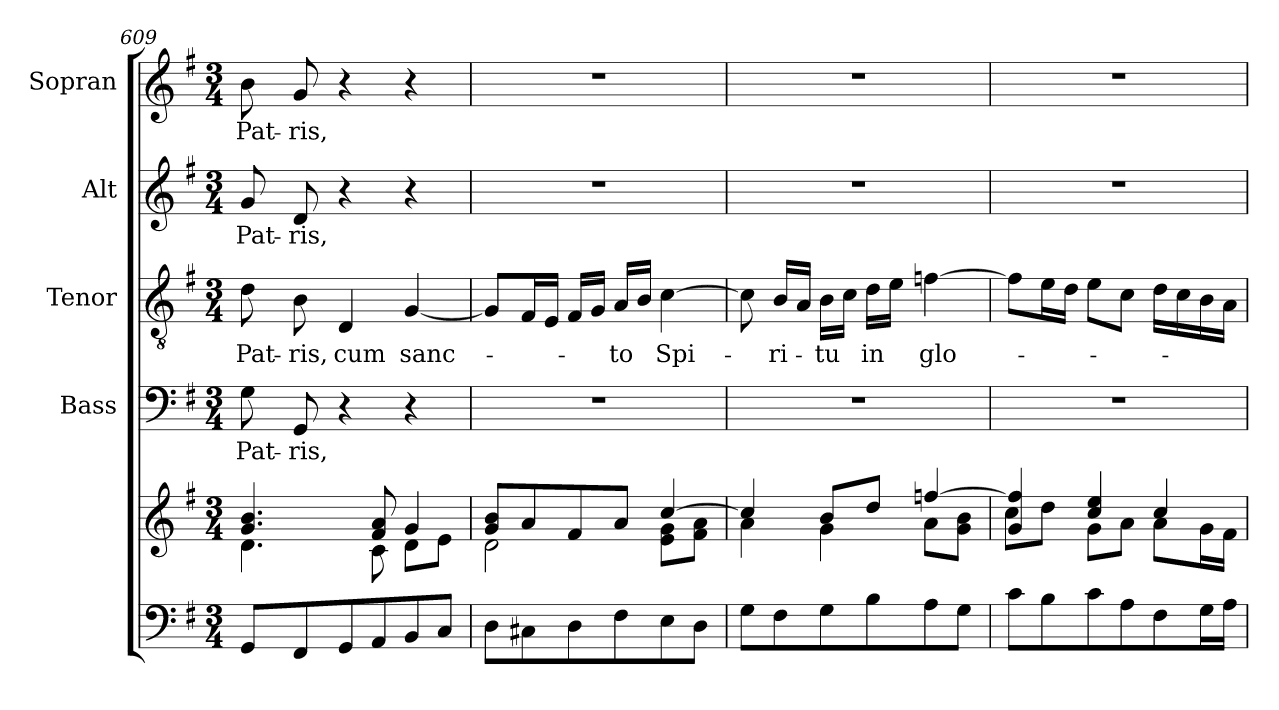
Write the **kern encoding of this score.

**kern	**kern	**kern	**text	**kern	**text	**kern	**text	**kern	**text
*part5	*part5	*part4	*part4	*part3	*part3	*part2	*part2	*part1	*part1
*staff6	*staff5	*staff4	*staff4	*staff3	*staff3	*staff2	*staff2	*staff1	*staff1
*	*	*I"Bass	*	*I"Tenor	*	*I"Alt	*	*I"Sopran	*
*	*	*I'B.	*	*I'T.	*	*I'A.	*	*I'S.	*
*clefF4	*clefG2	*clefF4	*	*clefGv2	*	*clefG2	*	*clefG2	*
*k[f#]	*k[f#]	*k[f#]	*	*k[f#]	*	*k[f#]	*	*k[f#]	*
*G:	*G:	*G:	*	*G:	*	*G:	*	*G:	*
*M3/4	*M3/4	*M3/4	*	*M3/4	*	*M3/4	*	*M3/4	*
=609	=609	=609	=609	=609	=609	=609	=609	=609	=609
*	*^	*	*	*	*	*	*	*	*
!	!	!	!	!LO:LY:b	!	!LO:LY:b	!	!LO:LY:b	!	!LO:LY:b
8GG/L	4.g/ 4.b/	4.d\	8G\	Pat-	8d\	Pat-	8g/	Pat-	8b\	Pat-
!	!	!	!	!LO:LY:b	!	!LO:LY:b	!	!LO:LY:b	!	!LO:LY:b
8FF#/	.	.	8GG/	-ris,	8B\	-ris,	8d/	-ris,	8g/	-ris,
!	!	!	!	!	!	!LO:LY:b	!	!	!	!
8GG/	.	.	4r	.	4D/	cum	4r	.	4r	.
8AA/	8f#/ 8a/	8c\	.	.	.	.	.	.	.	.
!	!	!	!	!	!	!LO:LY:b	!	!	!	!
8BB/	4g/	8d\L	4r	.	[4G/	sanc-	4r	.	4r	.
8C/J	.	8e\J	.	.	.	.	.	.	.	.
=610	=610	=610	=610	=610	=610	=610	=610	=610	=610	=610
8D\L	8g/ 8b/L	2d\	2.r	.	8G/L]	.	2.r	.	2.r	.
8C#X\	8a/	.	.	.	16F#/L	.	.	.	.	.
.	.	.	.	.	16E/JJ	.	.	.	.	.
8D\	8f#/	.	.	.	16F#/LL	.	.	.	.	.
.	.	.	.	.	16G/JJ	.	.	.	.	.
!	!	!	!	!	!	!LO:LY:b	!	!	!	!
8F#\	8a/J	.	.	.	16A/LL	-to	.	.	.	.
.	.	.	.	.	16B/JJ	.	.	.	.	.
!	!	!	!	!	!	!LO:LY:b	!	!	!	!
8E\	[>4cc/	8e\ 8g\L	.	.	[4c\	Spi-	.	.	.	.
8D\J	.	8f#\ 8a\J	.	.	.	.	.	.	.	.
!!LO:PB:g=z
=611	=611	=611	=611	=611	=611	=611	=611	=611	=611	=611
8G\L	4cc/]	4a\	2.r	.	8c\]	.	2.r	.	2.r	.
!	!	!	!	!	!	!LO:LY:b	!	!	!	!
8F#\	.	.	.	.	16B/LL	-ri-	.	.	.	.
.	.	.	.	.	16A/JJ	.	.	.	.	.
!	!	!	!	!	!	!LO:LY:b	!	!	!	!
8G\	8b/L	4g\	.	.	16B\LL	-tu	.	.	.	.
.	.	.	.	.	16c\JJ	.	.	.	.	.
!	!	!	!	!	!	!LO:LY:b	!	!	!	!
8B\	8dd/J	.	.	.	16d\LL	in	.	.	.	.
.	.	.	.	.	16e\JJ	.	.	.	.	.
!	!	!	!	!	!	!LO:LY:b	!	!	!	!
8A\	[>4ffn/	8a\L	.	.	[4fn\	glo-	.	.	.	.
8G\J	.	8g\ 8b\J	.	.	.	.	.	.	.	.
=612	=612	=612	=612	=612	=612	=612	=612	=612	=612	=612
8c\L	4g/ 4ff/]	8cc\L	2.r	.	8f\L]	.	2.r	.	2.r	.
8B\	.	8dd\J	.	.	16e\L	.	.	.	.	.
.	.	.	.	.	16d\JJ	.	.	.	.	.
8c\	4cc/ 4ee/	8g\L	.	.	8e\L	.	.	.	.	.
8A\	.	8a\J	.	.	8c\J	.	.	.	.	.
8F#\	4cc/	8a\L	.	.	16d\LL	.	.	.	.	.
.	.	.	.	.	16c\	.	.	.	.	.
16G\L	.	16g\L	.	.	16B\	.	.	.	.	.
16A\JJ	.	16f#\JJ	.	.	16A\JJ	.	.	.	.	.
*	*v	*v	*	*	*	*	*	*	*	*
=	=	=	=	=	=	=	=	=	=
*-	*-	*-	*-	*-	*-	*-	*-	*-	*-
